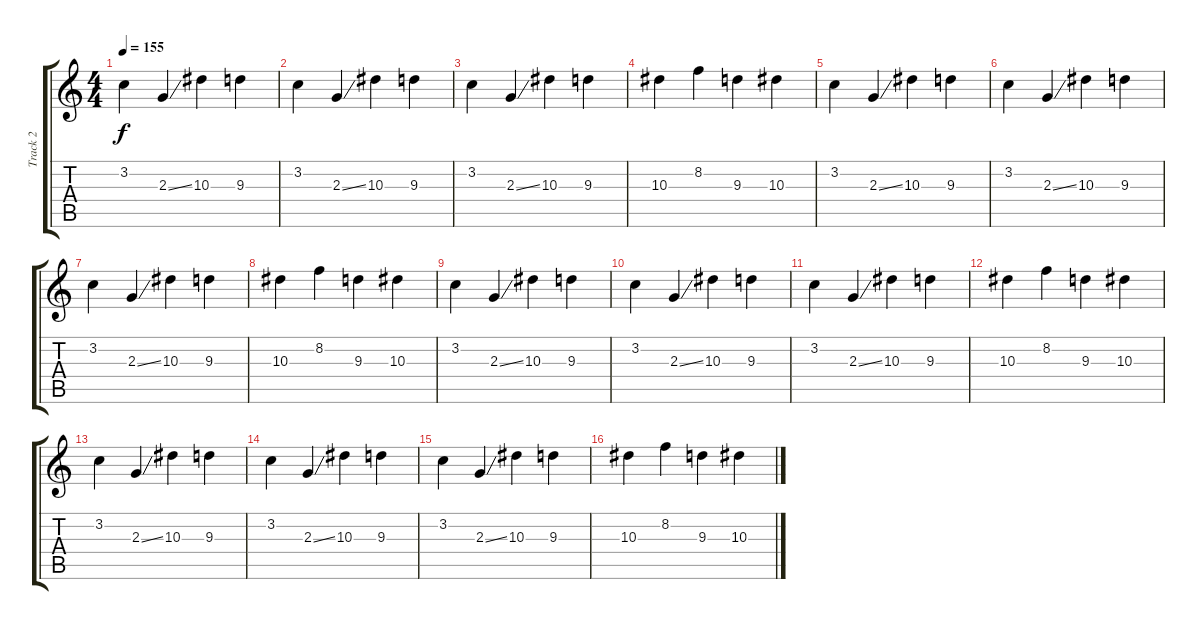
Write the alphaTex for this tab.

\track ("Track 2" "Track 2") {instrument distortionguitar}
\staff {score tabs}
\tuning (D4 A3 F3 C3 G2 C2) {hide}
\ts (4 4)
\tempo 155
\clef g2
\ks c
3.2.4{dy f} 2.3{ss}.4 10.3.4 9.3.4 |
3.2.4 2.3{ss}.4 10.3.4 9.3.4 |
3.2.4 2.3{ss}.4 10.3.4 9.3.4 |
10.3.4 8.2.4 9.3.4 10.3.4 |
3.2.4 2.3{ss}.4 10.3.4 9.3.4 |
3.2.4 2.3{ss}.4 10.3.4 9.3.4 |
3.2.4 2.3{ss}.4 10.3.4 9.3.4 |
10.3.4 8.2.4 9.3.4 10.3.4 |
3.2.4 2.3{ss}.4 10.3.4 9.3.4 |
3.2.4 2.3{ss}.4 10.3.4 9.3.4 |
3.2.4 2.3{ss}.4 10.3.4 9.3.4 |
10.3.4 8.2.4 9.3.4 10.3.4 |
3.2.4 2.3{ss}.4 10.3.4 9.3.4 |
3.2.4 2.3{ss}.4 10.3.4 9.3.4 |
3.2.4 2.3{ss}.4 10.3.4 9.3.4 |
10.3.4 8.2.4 9.3.4 10.3.4
